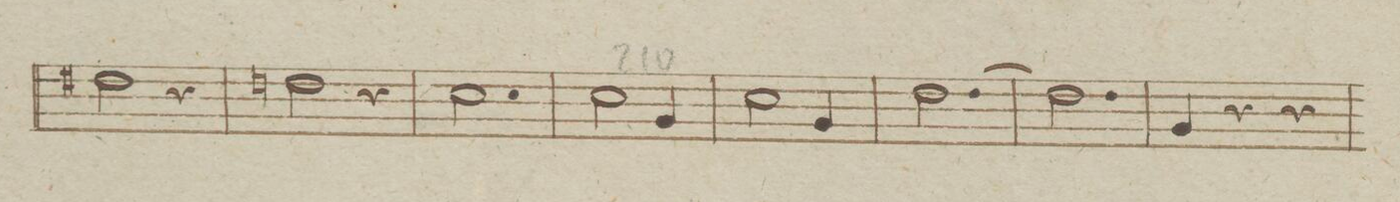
**kern	**dynam
*I"Corno Secondo in Es.	*
*clefG2	*
*k[b-e-]	*
*met(c)	*
*M3/4	*
2g#X\	.
4r	.
=209	=209
2gnX\	.
4r	.
=210	=210
2.f\	.
=211	=211
2f\	.
4c/	.
=212	=212
2f\	.
4c/	.
=213	=213
[2.g\	.
=214	=214
2.g\]	.
=215	=215
4c/	.
4r	.
4r	.
=216	=216
*-	*-
